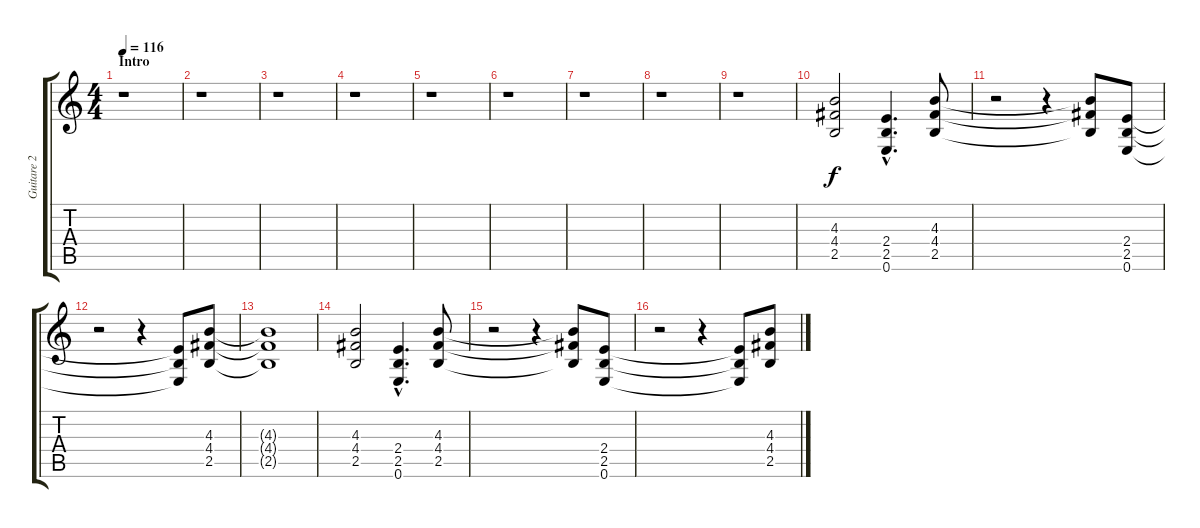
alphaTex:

\track ("Guitare 2" "Guitare 2") {instrument distortionguitar}
\staff {score tabs}
\tuning (E4 B3 G3 D3 A2 E2) {hide}
\ts (4 4)
\section ("" "Intro")
\tempo 116
\clef g2
\ks c
r.1{dy f instrument distortionguitar} |
r.1 |
r.1 |
r.1 |
r.1 |
r.1 |
r.1 |
r.1 |
r.1 |
(4.3 4.4 2.5).2 (2.4{hac} 2.5{hac} 0.6{hac}).4{d} (4.3 4.4 2.5).8 |
r.2 r.4 (4.3{t} 4.4{t} 2.5{t}).8 (2.4 2.5 0.6).8 |
r.2 r.4 (2.4{t} 2.5{t} 0.6{t}).8 (4.3 4.4 2.5).8 |
(4.3{t} 4.4{t} 2.5{t}).1 |
(4.3 4.4 2.5).2 (2.4{hac} 2.5{hac} 0.6{hac}).4{d} (4.3 4.4 2.5).8 |
r.2 r.4 (4.3{t} 4.4{t} 2.5{t}).8 (2.4 2.5 0.6).8 |
r.2 r.4 (2.4{t} 2.5{t} 0.6{t}).8 (4.3 4.4 2.5).8
